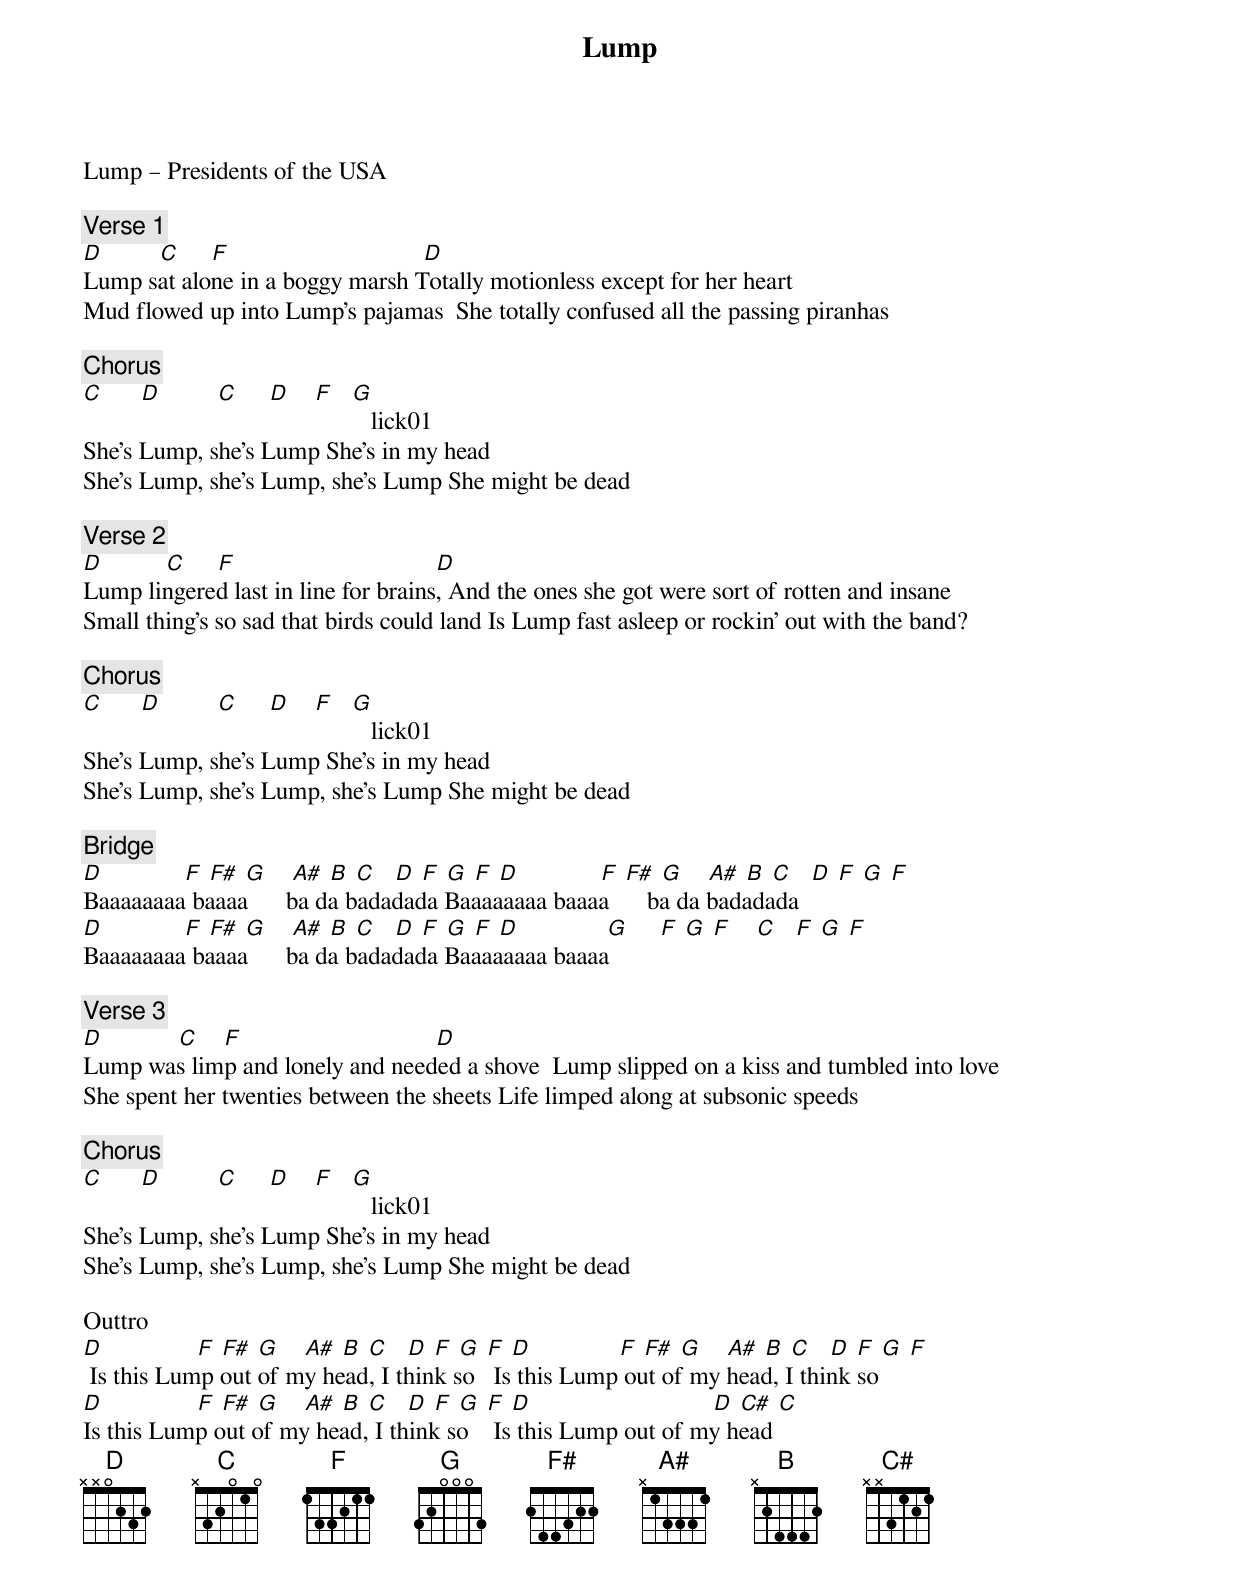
{title: Lump}
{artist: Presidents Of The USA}
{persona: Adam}
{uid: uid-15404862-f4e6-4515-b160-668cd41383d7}
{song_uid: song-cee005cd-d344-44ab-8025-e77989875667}


Lump – Presidents of the USA

{comment: Verse 1}
[D]			      [C]					[F]                        	     	[D]
Lump sat alone in a boggy marsh	Totally motionless except for her heart
Mud flowed up into Lump's pajamas 	She totally confused all the passing piranhas

{comment: Chorus}
[C]     	[D]    	    [C]     [D]				[F]   [G]   lick01
She's Lump, she's Lump	She's in my head
She's Lump, she's Lump, she's Lump	She might be dead

{comment: Verse 2}
[D]			      	[C]					[F]                  	      	     	[D]
Lump lingered last in line for brains, And the ones she got were sort of rotten and insane
Small thing's so sad that birds could land	Is Lump fast asleep or rockin' out with the band?

{comment: Chorus}
[C]     	[D]    	    [C]     [D]				[F]   [G]   lick01
She's Lump, she's Lump	She's in my head
She's Lump, she's Lump, she's Lump	She might be dead

{comment: Bridge}
[D]    	       	[F] [F#] [G]    [A#] [B] [C]   [D] [F] [G] [F]	[D]    	       	[F] [F#] [G]    [A#] [B] [C]   [D] [F] [G] [F]
Baaaaaaaa baaaa      ba da badadada	Baaaaaaaa baaaa      ba da badadada
[D]    	       	[F] [F#] [G]    [A#] [B] [C]   [D] [F] [G] [F]	[D]    	       	 [G]     [F] [G] [F]    [C]   [F] [G] [F]
Baaaaaaaa baaaa      ba da badadada	Baaaaaaaa baaaa

{comment: Verse 3}
[D]			      			[C]				[F]                        	     	[D]
Lump was limp and lonely and needed a shove 	Lump slipped on a kiss and tumbled into love
She spent her twenties between the sheets	Life limped along at subsonic speeds

{comment: Chorus}
[C]     	[D]    	    [C]     [D]				[F]   [G]   lick01
She's Lump, she's Lump	She's in my head
She's Lump, she's Lump, she's Lump	She might be dead

Outtro
[D]    	       			[F] [F#] [G]    [A#] [B] [C]   [D] [F] [G] [F]	[D]    	       		[F] [F#] [G]    [A#] [B] [C]   [D] [F] [G] [F]
 Is this Lump out of my head, I think so			Is this Lump out of my head, I think so
[D]    	       			[F] [F#] [G]    [A#] [B] [C]   [D] [F] [G] [F]	[D]                           		[D] [C#] [C]
Is this Lump out of my head, I think so			 Is this Lump out of my head
